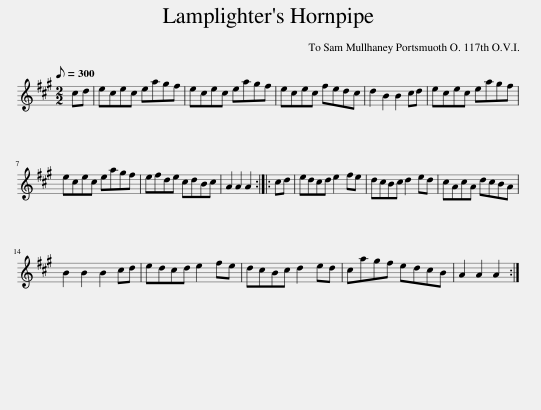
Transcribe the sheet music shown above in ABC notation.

X:1
L:1/8
Q:1/8=300
M:2/2
I:linebreak $
K:none
V:1 treble transpose="8 "
V:1
[K:A] cd | ecec eagf | ecec eagf | ecec fedc | d2 B2 B2 cd | %5
 ecec eagf |$ ecec eagf | efde cdBc | A2 A2 A2 :: cd | %10
 edcd e2 fe | dcBc d2 ed | cAcA dcBA |$ B2 B2 B2 cd | edcd e2 fe | %15
 dcBc d2 ed | cagf edcB | A2 A2 A2 :| %18
